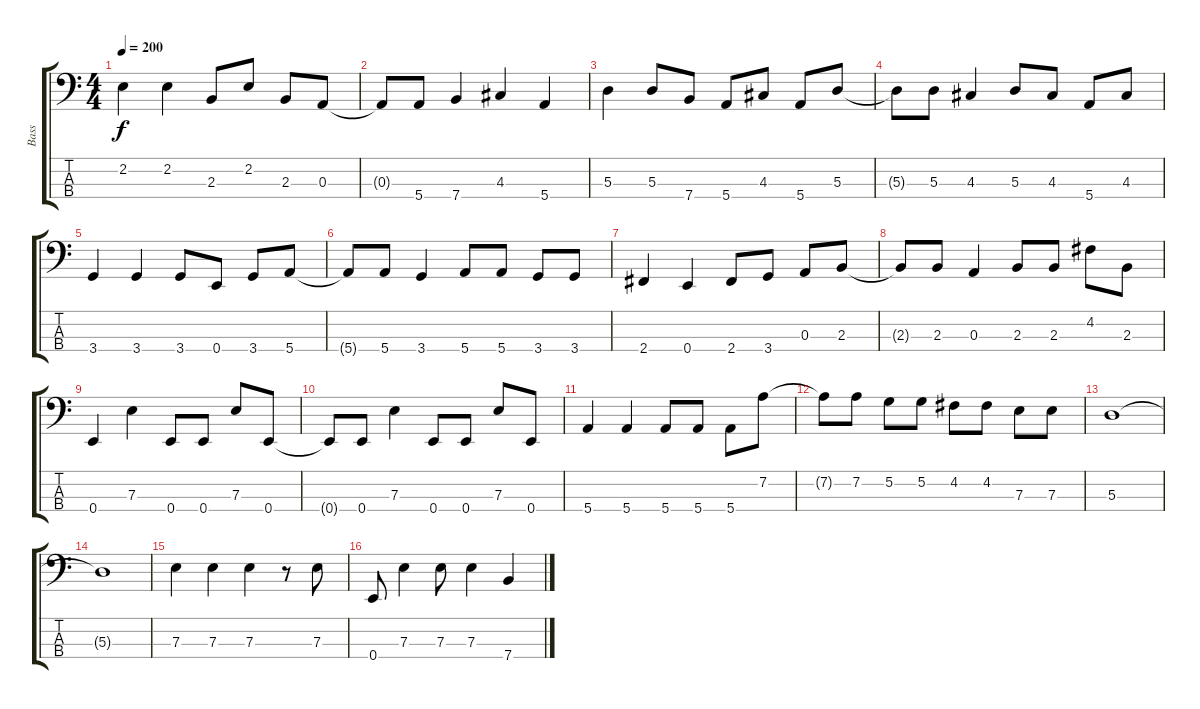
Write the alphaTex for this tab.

\track ("Bass" "Bass") {instrument electricbassfinger}
\staff {score tabs}
\tuning (G2 D2 A1 E1) {hide}
\ts (4 4)
\tempo 200
\clef f4
\ks c
2.2.4{dy f} 2.2.4 2.3.8 2.2.8 2.3.8 0.3.8 |
0.3{t}.8 5.4.8 7.4.4 4.3.4 5.4.4 |
5.3.4 5.3.8 7.4.8 5.4.8 4.3.8 5.4.8 5.3.8 |
5.3{t}.8 5.3.8 4.3.4 5.3.8 4.3.8 5.4.8 4.3.8 |
3.4.4 3.4.4 3.4.8 0.4.8 3.4.8 5.4.8 |
5.4{t}.8 5.4.8 3.4.4 5.4.8 5.4.8 3.4.8 3.4.8 |
2.4.4 0.4.4 2.4.8 3.4.8 0.3.8 2.3.8 |
2.3{t}.8 2.3.8 0.3.4 2.3.8 2.3.8 4.2.8 2.3.8 |
0.4.4 7.3.4 0.4.8 0.4.8 7.3.8 0.4.8 |
0.4{t}.8 0.4.8 7.3.4 0.4.8 0.4.8 7.3.8 0.4.8 |
5.4.4 5.4.4 5.4.8 5.4.8 5.4.8 7.2.8 |
7.2{t}.8 7.2.8 5.2.8 5.2.8 4.2.8 4.2.8 7.3.8 7.3.8 |
5.3.1 |
5.3{t}.1 |
7.3.4 7.3.4 7.3.4 r.8 7.3.8 |
0.4.8 7.3.4 7.3.8 7.3.4 7.4.4
